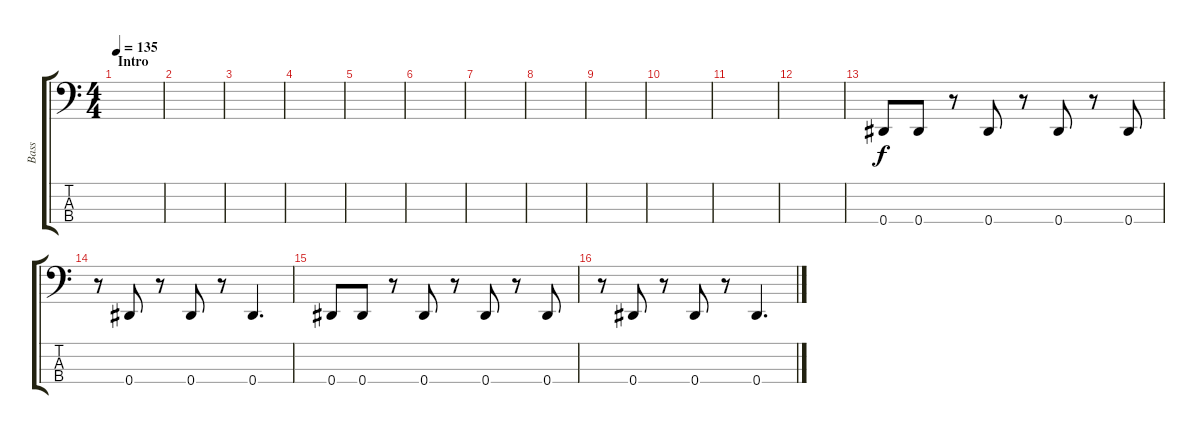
\track ("Bass" "Bass") {instrument electricbasspick}
\staff {score tabs}
\tuning (Gb2 Db2 Ab1 Eb1) {hide}
\ts (4 4)
\section ("" "Intro")
\tempo 135
\clef f4
\ks c
|
|
|
|
|
|
|
|
|
|
|
|
0.4.8 0.4.8 r.8 0.4.8 r.8 0.4.8 r.8 0.4.8 |
r.8 0.4.8 r.8 0.4.8 r.8 0.4.4{d} |
0.4.8 0.4.8 r.8 0.4.8 r.8 0.4.8 r.8 0.4.8 |
r.8 0.4.8 r.8 0.4.8 r.8 0.4.4{d}
